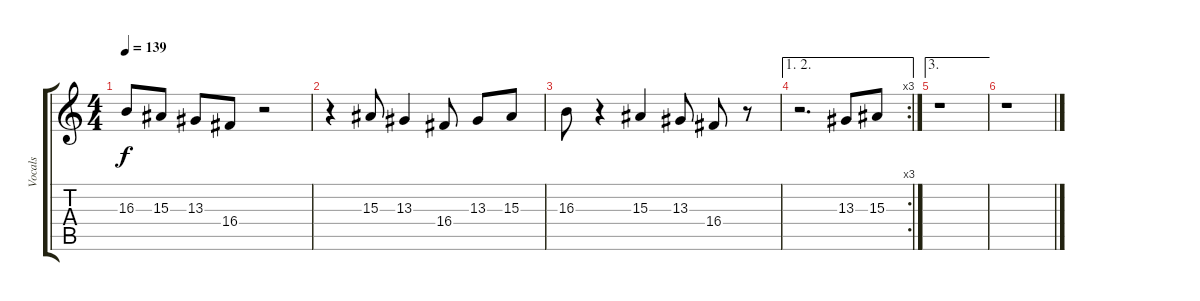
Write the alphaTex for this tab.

\track ("Vocals" "Vocals") {instrument flute}
\staff {score tabs}
\tuning (E4 B3 G3 D3 A2 E2) {hide}
\ts (4 4)
\tempo 139
\clef g2
\ks c
16.3.8{dy f} 15.3.8 13.3.8 16.4.8 r.2 |
r.4 15.3.8 13.3.4 16.4.8 13.3.8 15.3.8 |
16.3.8 r.4 15.3.4 13.3.8 16.4.8 r.8 |
\ae (1 2)
\rc 3
r.2{d} 13.3.8 15.3.8 |
\ae 3
r.1 |
r.1
